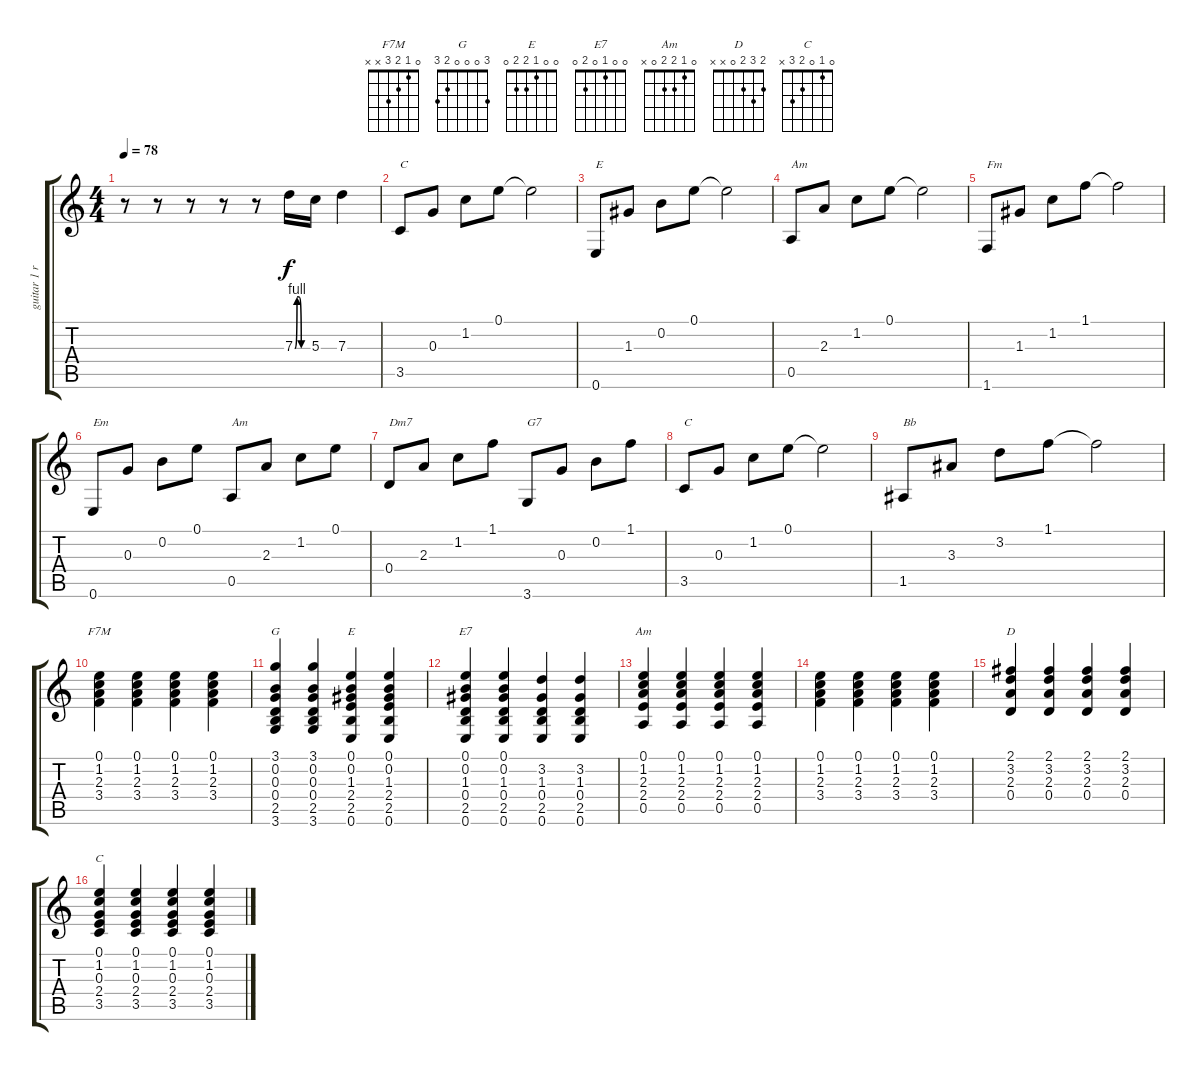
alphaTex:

\track ("guitar 1 riff" "guitar 1 r") {instrument acousticguitarsteel}
\staff {score tabs}
\tuning (E4 B3 G3 D3 A2 E2) {hide}
\chord ("F7M" 0 1 2 3 x x)
\chord ("G" 3 0 0 0 2 3)
\chord ("E" 0 0 1 2 2 0)
\chord ("E7" 0 0 1 0 2 0)
\chord ("Am" 0 1 2 2 0 x)
\chord ("D" 2 3 2 0 x x)
\chord ("C" 0 1 0 2 3 x)
\ts (4 4)
\tempo 78
\clef g2
\ks c
r.8{dy f} r.8 r.8 r.8 r.8 7.3{be (custom 0 0 10 4 20 4 30 0 60 0)}.16{instrument overdrivenguitar} 5.3.16 7.3.4 |
3.5.8{txt "C" instrument acousticguitarsteel} 0.3.8 1.2.8 0.1.8 0.1{t}.2 |
0.6.8{txt "E"} 1.3.8 0.2.8 0.1.8 0.1{t}.2 |
0.5.8{txt "Am"} 2.3.8 1.2.8 0.1.8 0.1{t}.2 |
1.6.8{txt "Fm"} 1.3.8 1.2.8 1.1.8 1.1{t}.2 |
0.6.8{txt "Em"} 0.3.8 0.2.8 0.1.8 0.5.8{txt "Am"} 2.3.8 1.2.8 0.1.8 |
0.4.8{txt "Dm7"} 2.3.8 1.2.8 1.1.8 3.6.8{txt "G7"} 0.3.8 0.2.8 1.1.8 |
3.5.8{txt "C"} 0.3.8 1.2.8 0.1.8 0.1{t}.2 |
1.5.8{txt "Bb"} 3.3.8 3.2.8 1.1.8 1.1{t}.2 |
(0.1 1.2 2.3 3.4).4{ch "F7M"} (0.1 1.2 2.3 3.4).4 (0.1 1.2 2.3 3.4).4 (0.1 1.2 2.3 3.4).4 |
(3.1 0.2 0.3 0.4 2.5 3.6).4{ch "G"} (3.1 0.2 0.3 0.4 2.5 3.6).4 (0.1 0.2 1.3 2.4 2.5 0.6).4{ch "E"} (0.1 0.2 1.3 2.4 2.5 0.6).4 |
(0.1 0.2 1.3 0.4 2.5 0.6).4{ch "E7"} (0.1 0.2 1.3 0.4 2.5 0.6).4 (3.2 1.3 0.4 2.5 0.6).4 (3.2 1.3 0.4 2.5 0.6).4 |
(0.1 1.2 2.3 2.4 0.5).4{ch "Am"} (0.1 1.2 2.3 2.4 0.5).4 (0.1 1.2 2.3 2.4 0.5).4 (0.1 1.2 2.3 2.4 0.5).4 |
(0.1 1.2 2.3 3.4).4 (0.1 1.2 2.3 3.4).4 (0.1 1.2 2.3 3.4).4 (0.1 1.2 2.3 3.4).4 |
(2.1 3.2 2.3 0.4).4{ch "D"} (2.1 3.2 2.3 0.4).4 (2.1 3.2 2.3 0.4).4 (2.1 3.2 2.3 0.4).4 |
(0.1 1.2 0.3 2.4 3.5).4{ch "C"} (0.1 1.2 0.3 2.4 3.5).4 (0.1 1.2 0.3 2.4 3.5).4 (0.1 1.2 0.3 2.4 3.5).4
